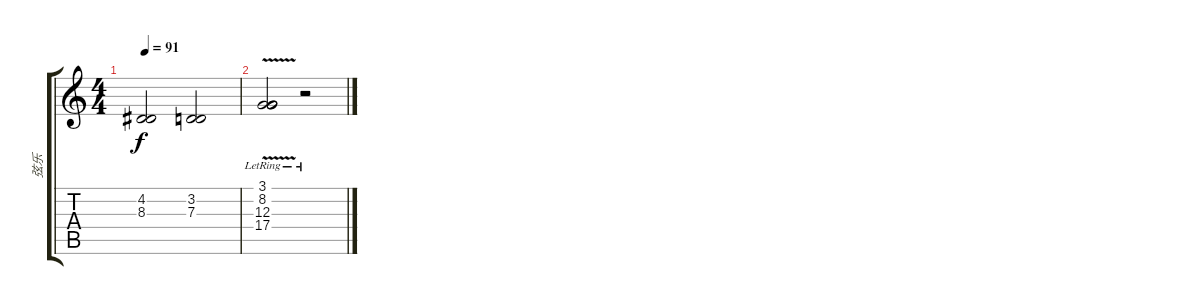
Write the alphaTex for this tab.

\track ("弦乐" "弦乐") {instrument stringensemble1}
\staff {score tabs}
\tuning (E4 B3 G3 D3 A2 E2) {hide}
\ts (4 4)
\tempo 91
\clef g2
\ks c
(4.2 8.3).2{dy f} (3.2 7.3).2 |
(3.1{v} 8.2{v} 12.3{v} 17.4{v lr}).2 r.2
